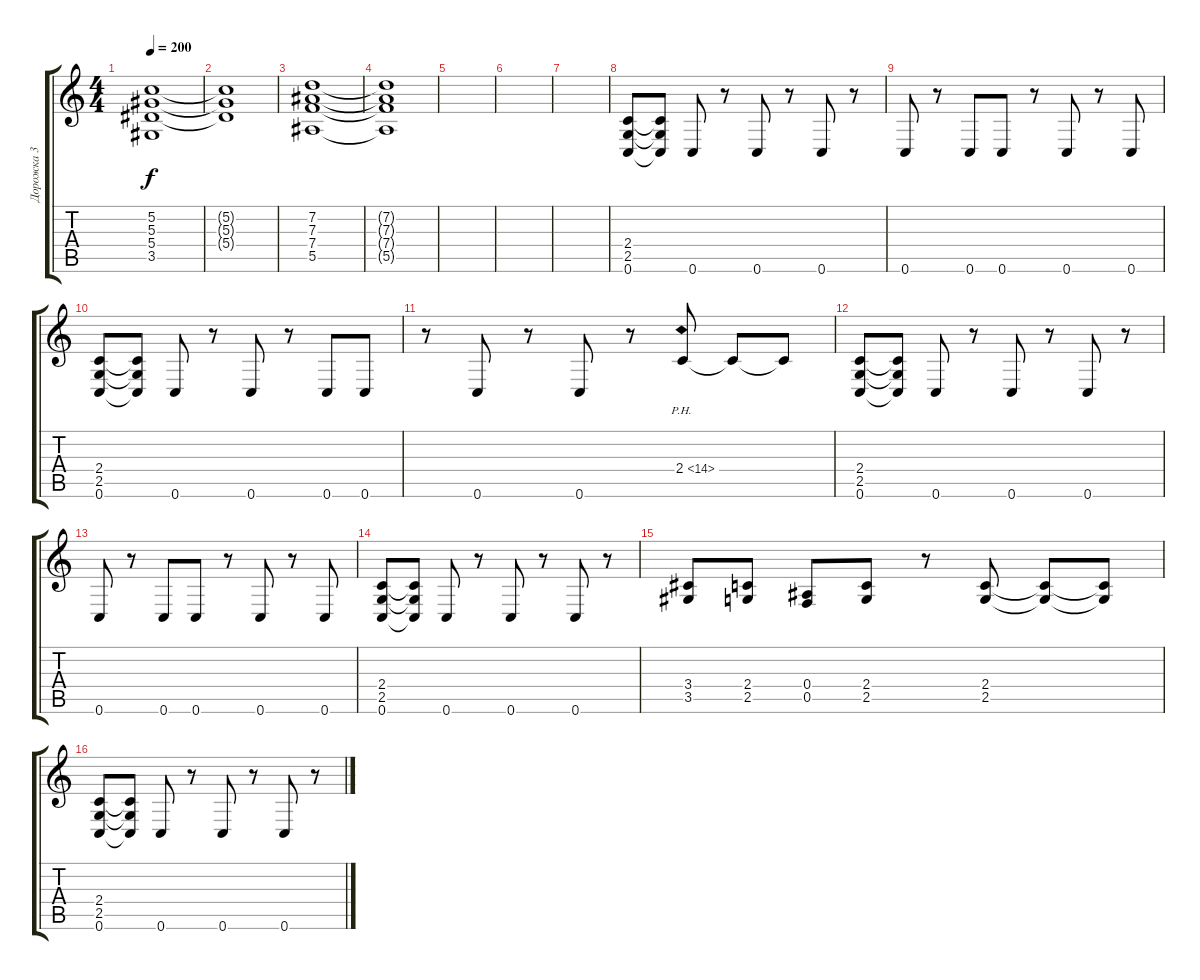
\track ("Дорожка 3" "Дорожка 3") {instrument distortionguitar}
\staff {score tabs}
\tuning (C4 G3 Eb3 Bb2 F2 C2) {hide}
\ts (4 4)
\tempo 200
\clef g2
\ks c
(5.2 5.3 5.4 3.5).1{dy f} |
(5.2{t} 5.3{t} 5.4{t}).1 |
(7.2 7.3 7.4 5.5).1 |
(7.2{t} 7.3{t} 7.4{t} 5.5{t}).1 |
|
|
|
(2.4 2.5 0.6).8 (2.4{t} 2.5{t} 0.6{t}).8 0.6.8 r.8 0.6.8 r.8 0.6.8 r.8 |
0.6.8 r.8 0.6.8 0.6.8 r.8 0.6.8 r.8 0.6.8 |
(2.4 2.5 0.6).8 (2.4{t} 2.5{t} 0.6{t}).8 0.6.8 r.8 0.6.8 r.8 0.6.8 0.6.8 |
r.8 0.6.8 r.8 0.6.8 r.8 2.4{ph 12}.8 2.4{t}.8 2.4{t}.8 |
(2.4 2.5 0.6).8 (2.4{t} 2.5{t} 0.6{t}).8 0.6.8 r.8 0.6.8 r.8 0.6.8 r.8 |
0.6.8 r.8 0.6.8 0.6.8 r.8 0.6.8 r.8 0.6.8 |
(2.4 2.5 0.6).8 (2.4{t} 2.5{t} 0.6{t}).8 0.6.8 r.8 0.6.8 r.8 0.6.8 r.8 |
(3.4 3.5).8 (2.4 2.5).8 (0.4 0.5).8 (2.4 2.5).8 r.8 (2.4 2.5).8 (2.4{t} 2.5{t}).8 (2.4{t} 2.5{t}).8 |
(2.4 2.5 0.6).8 (2.4{t} 2.5{t} 0.6{t}).8 0.6.8 r.8 0.6.8 r.8 0.6.8 r.8
